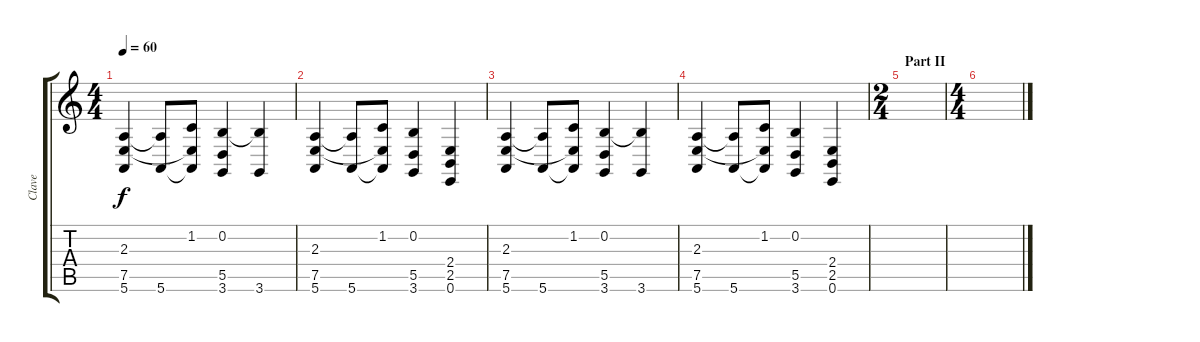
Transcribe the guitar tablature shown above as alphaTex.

\track ("Clave" "Clave") {instrument harpsichord}
\staff {score tabs}
\tuning (E4 B3 G3 D3 A2 E2) {hide}
\ts (4 4)
\tempo 60
\clef g2
\ks c
(2.3 7.5 5.6).4{dy f} (2.3{t} 5.6).8 (1.2 7.5{t} 5.6{t}).8 (0.2 5.5 3.6).4 (0.2{t} 3.6).4 |
(2.3 7.5 5.6).4 (2.3{t} 5.6).8 (1.2 7.5{t} 5.6{t}).8 (0.2 5.5 3.6).4 (2.4 2.5 0.6).4 |
(2.3 7.5 5.6).4 (2.3{t} 5.6).8 (1.2 7.5{t} 5.6{t}).8 (0.2 5.5 3.6).4 (0.2{t} 3.6).4 |
(2.3 7.5 5.6).4 (2.3{t} 5.6).8 (1.2 7.5{t} 5.6{t}).8 (0.2 5.5 3.6).4 (2.4 2.5 0.6).4 |
\ts (2 4)
\section ("" "Part II")
|
\ts (4 4)
